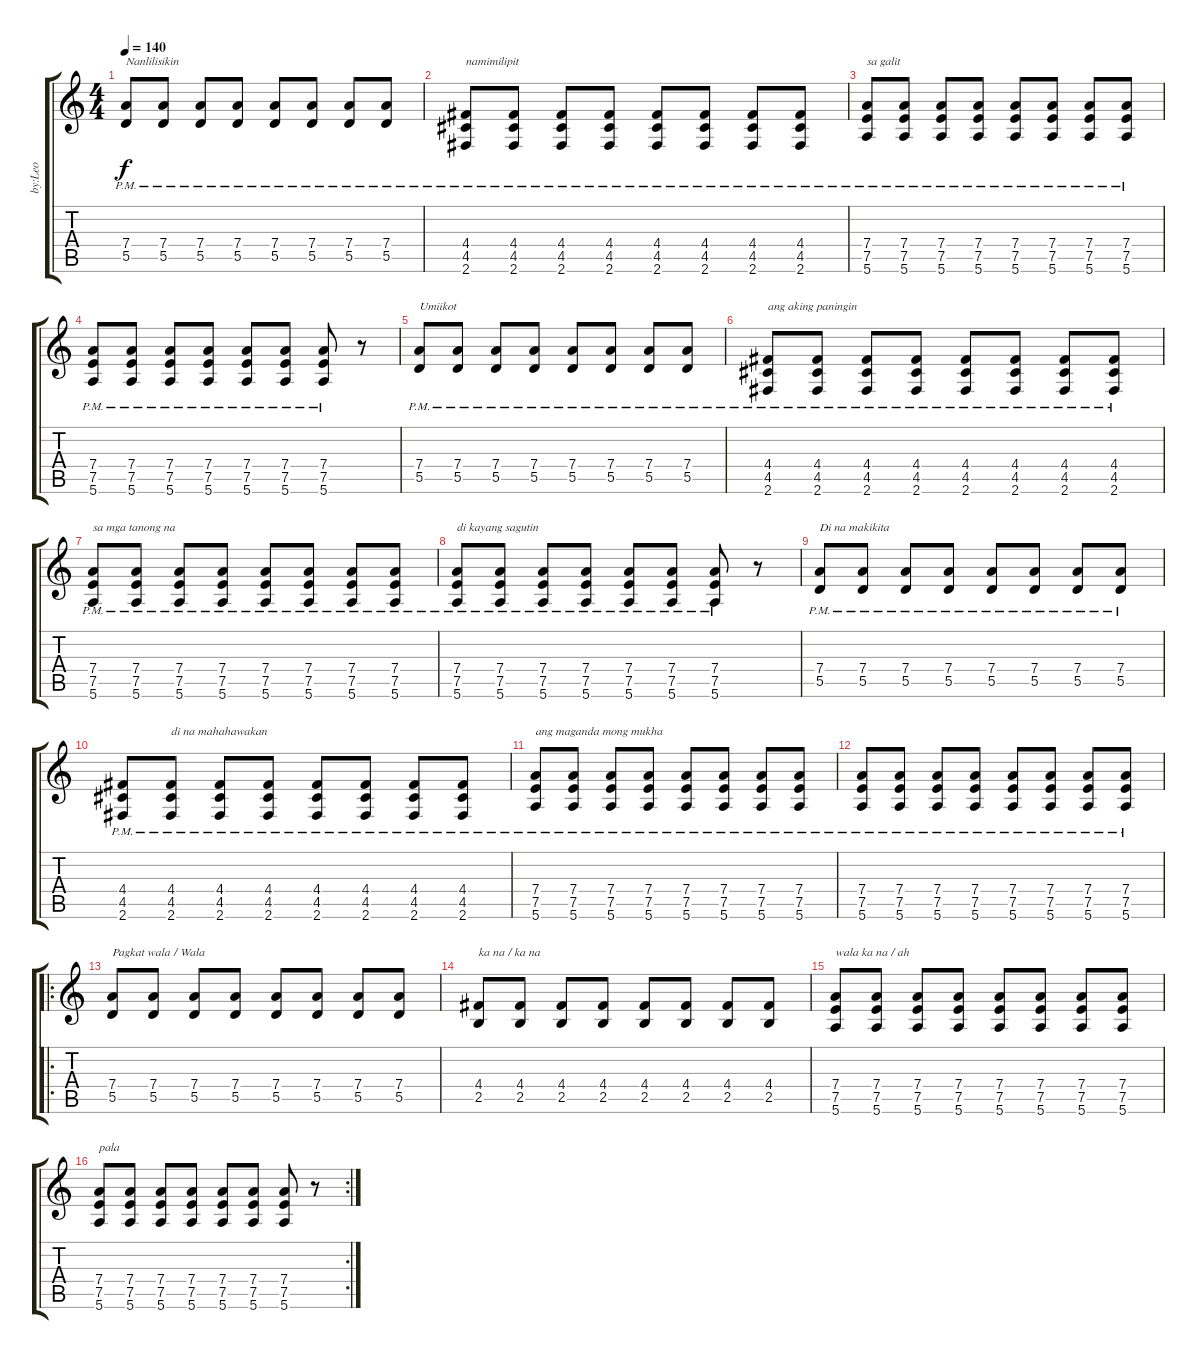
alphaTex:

\track ("by:Leo" "by:Leo") {instrument acousticguitarnylon}
\staff {score tabs}
\tuning (E4 B3 G3 D3 A2 E2) {hide}
\ts (4 4)
\tempo 140
\clef g2
\ks c
(7.4{pm} 5.5).8{txt "Nanlilisikin" dy f} (7.4{pm} 5.5).8 (7.4{pm} 5.5).8 (7.4{pm} 5.5).8 (7.4{pm} 5.5).8 (7.4{pm} 5.5).8 (7.4{pm} 5.5).8 (7.4{pm} 5.5).8 |
(4.4{pm} 4.5 2.6).8{txt "namimilipit"} (4.4{pm} 4.5 2.6).8 (4.4{pm} 4.5 2.6).8 (4.4{pm} 4.5 2.6).8 (4.4{pm} 4.5 2.6).8 (4.4{pm} 4.5 2.6).8 (4.4{pm} 4.5 2.6).8 (4.4{pm} 4.5 2.6).8 |
(7.4{pm} 7.5 5.6).8{txt "sa galit"} (7.4{pm} 7.5 5.6).8 (7.4{pm} 7.5 5.6).8 (7.4{pm} 7.5 5.6).8 (7.4{pm} 7.5 5.6).8 (7.4{pm} 7.5 5.6).8 (7.4{pm} 7.5 5.6).8 (7.4{pm} 7.5 5.6).8 |
(7.4{pm} 7.5 5.6).8 (7.4{pm} 7.5 5.6).8 (7.4{pm} 7.5 5.6).8 (7.4{pm} 7.5 5.6).8 (7.4{pm} 7.5 5.6).8 (7.4{pm} 7.5 5.6).8 (7.4{pm} 7.5 5.6).8 r.8 |
(7.4{pm} 5.5).8{txt "Umiikot"} (7.4{pm} 5.5).8 (7.4{pm} 5.5).8 (7.4{pm} 5.5).8 (7.4{pm} 5.5).8 (7.4{pm} 5.5).8 (7.4{pm} 5.5).8 (7.4{pm} 5.5).8 |
(4.4 4.5 2.6{pm}).8{txt "ang aking paningin"} (4.4 4.5 2.6{pm}).8 (4.4 4.5 2.6{pm}).8 (4.4 4.5 2.6{pm}).8 (4.4 4.5 2.6{pm}).8 (4.4 4.5 2.6{pm}).8 (4.4 4.5 2.6{pm}).8 (4.4 4.5 2.6{pm}).8 |
(7.4{pm} 7.5 5.6).8{txt "sa mga tanong na"} (7.4{pm} 7.5 5.6).8 (7.4{pm} 7.5 5.6).8 (7.4{pm} 7.5 5.6).8 (7.4{pm} 7.5 5.6).8 (7.4{pm} 7.5 5.6).8 (7.4{pm} 7.5 5.6).8 (7.4{pm} 7.5 5.6).8 |
(7.4{pm} 7.5 5.6).8{txt "di kayang sagutin"} (7.4{pm} 7.5 5.6).8 (7.4{pm} 7.5 5.6).8 (7.4{pm} 7.5 5.6).8 (7.4{pm} 7.5 5.6).8 (7.4{pm} 7.5 5.6).8 (7.4{pm} 7.5 5.6).8 r.8 |
(7.4{pm} 5.5).8{txt "Di na makikita"} (7.4{pm} 5.5).8 (7.4{pm} 5.5).8 (7.4{pm} 5.5).8 (7.4{pm} 5.5).8 (7.4{pm} 5.5).8 (7.4{pm} 5.5).8 (7.4{pm} 5.5).8 |
(4.4{pm} 4.5 2.6).8 (4.4{pm} 4.5 2.6).8{txt "di na mahahawakan"} (4.4{pm} 4.5 2.6).8 (4.4{pm} 4.5 2.6).8 (4.4{pm} 4.5 2.6).8 (4.4{pm} 4.5 2.6).8 (4.4{pm} 4.5 2.6).8 (4.4{pm} 4.5 2.6).8 |
(7.4{pm} 7.5 5.6).8{txt "ang maganda mong mukha"} (7.4{pm} 7.5 5.6).8 (7.4{pm} 7.5 5.6).8 (7.4{pm} 7.5 5.6).8 (7.4{pm} 7.5 5.6).8 (7.4{pm} 7.5 5.6).8 (7.4{pm} 7.5 5.6).8 (7.4{pm} 7.5 5.6).8 |
(7.4{pm} 7.5 5.6).8 (7.4{pm} 7.5 5.6).8 (7.4{pm} 7.5 5.6).8 (7.4{pm} 7.5 5.6).8 (7.4{pm} 7.5 5.6).8 (7.4{pm} 7.5 5.6).8 (7.4{pm} 7.5 5.6).8 (7.4{pm} 7.5 5.6).8 |
\ro
(7.4 5.5).8{txt "Pagkat wala / Wala"} (7.4 5.5).8 (7.4 5.5).8 (7.4 5.5).8 (7.4 5.5).8 (7.4 5.5).8 (7.4 5.5).8 (7.4 5.5).8 |
(4.4 2.5).8{txt "ka na / ka na"} (4.4 2.5).8 (4.4 2.5).8 (4.4 2.5).8 (4.4 2.5).8 (4.4 2.5).8 (4.4 2.5).8 (4.4 2.5).8 |
(7.4 7.5 5.6).8{txt "wala ka na / ah"} (7.4 7.5 5.6).8 (7.4 7.5 5.6).8 (7.4 7.5 5.6).8 (7.4 7.5 5.6).8 (7.4 7.5 5.6).8 (7.4 7.5 5.6).8 (7.4 7.5 5.6).8 |
\rc 2
(7.4 7.5 5.6).8{txt "pala"} (7.4 7.5 5.6).8 (7.4 7.5 5.6).8 (7.4 7.5 5.6).8 (7.4 7.5 5.6).8 (7.4 7.5 5.6).8 (7.4 7.5 5.6).8 r.8
